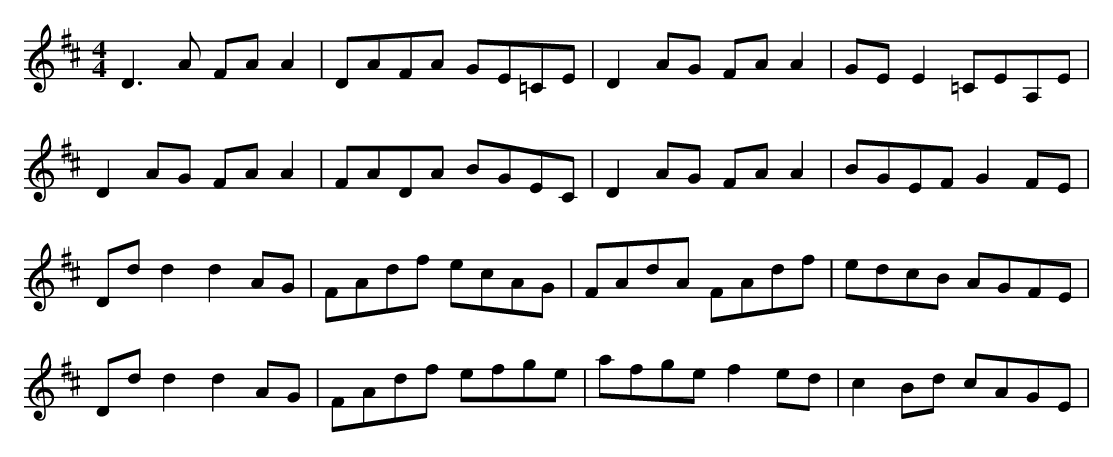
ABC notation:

X:1
M:4/4
K:D
D3 A FA A2|DAFA GE=CE|D2 AG FA A2|GE E2 =CEA,E|
D2 AG FA A2|FADA BGEC|D2 AG FA A2|BGEF G2 FE|
Dd d2 d2 AG|FAdf ecAG|FAdA FAdf|edcB AGFE|
Dd d2 d2 AG|FAdf efge|afge f2 ed|c2 Bd cAGE|
